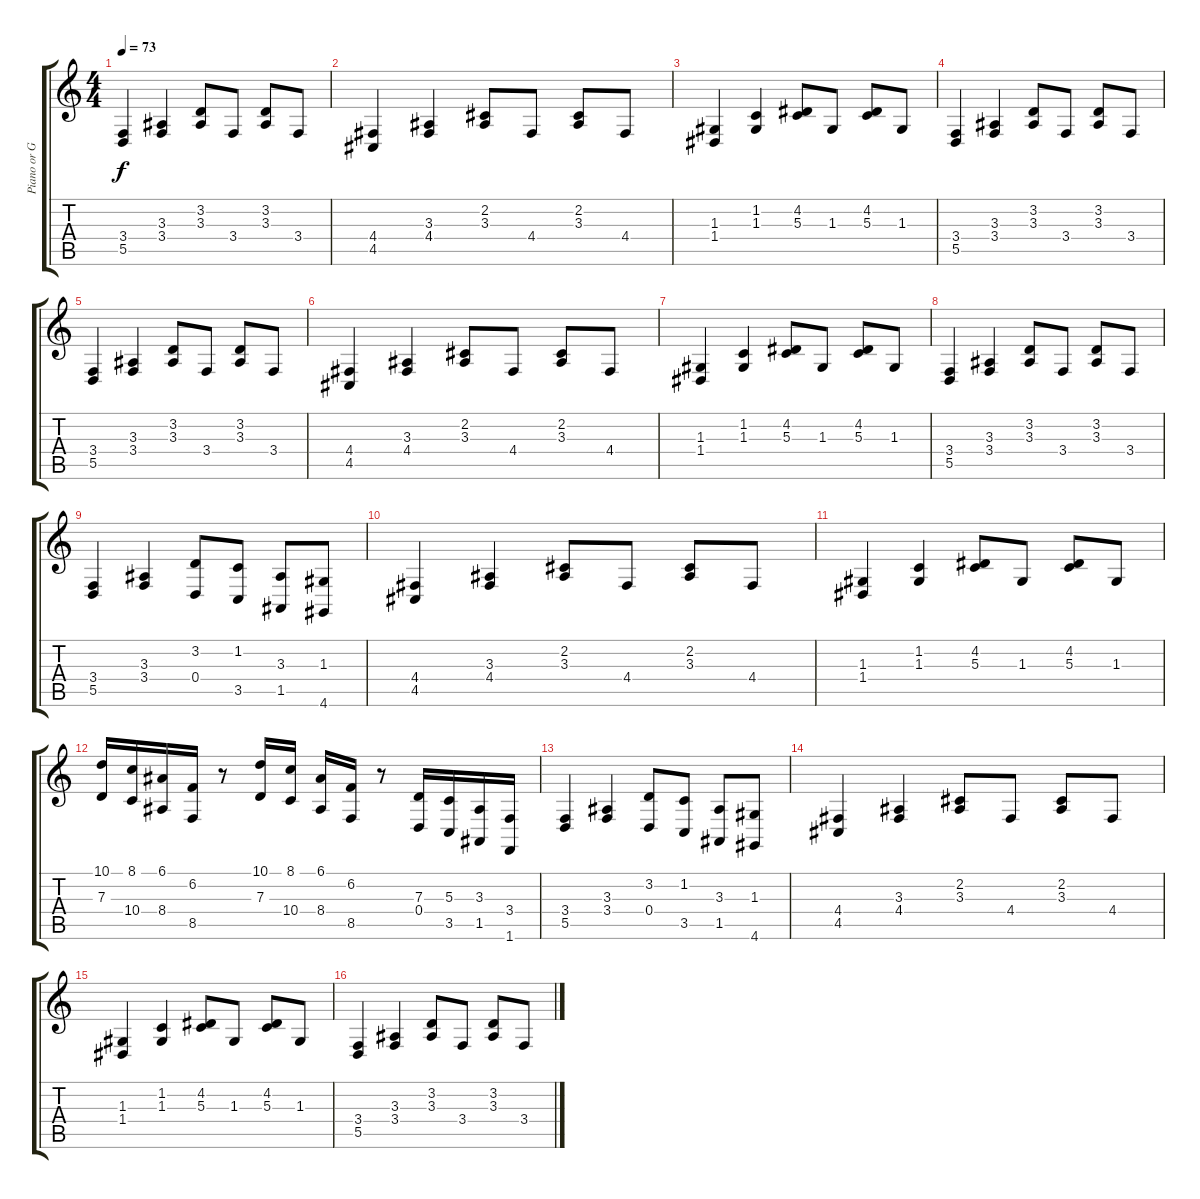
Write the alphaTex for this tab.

\track ("Piano or Guitar" "Piano or G") {instrument electricgrandpiano}
\staff {score tabs}
\tuning (E4 B3 G3 D3 A2 E2) {hide}
\ts (4 4)
\tempo 73
\clef g2
\ks c
(3.4 5.5).4{dy f} (3.3 3.4).4 (3.2 3.3).8 3.4.8 (3.2 3.3).8 3.4.8 |
(4.4 4.5).4 (3.3 4.4).4 (2.2 3.3).8 4.4.8 (2.2 3.3).8 4.4.8 |
(1.3 1.4).4 (1.2 1.3).4 (4.2 5.3).8 1.3.8 (4.2 5.3).8 1.3.8 |
(3.4 5.5).4 (3.3 3.4).4 (3.2 3.3).8 3.4.8 (3.2 3.3).8 3.4.8 |
(3.4 5.5).4 (3.3 3.4).4 (3.2 3.3).8 3.4.8 (3.2 3.3).8 3.4.8 |
(4.4 4.5).4 (3.3 4.4).4 (2.2 3.3).8 4.4.8 (2.2 3.3).8 4.4.8 |
(1.3 1.4).4 (1.2 1.3).4 (4.2 5.3).8 1.3.8 (4.2 5.3).8 1.3.8 |
(3.4 5.5).4 (3.3 3.4).4 (3.2 3.3).8 3.4.8 (3.2 3.3).8 3.4.8 |
(3.4 5.5).4 (3.3 3.4).4 (3.2 0.4).8 (1.2 3.5).8 (3.3 1.5).8 (1.3 4.6).8 |
(4.4 4.5).4 (3.3 4.4).4 (2.2 3.3).8 4.4.8 (2.2 3.3).8 4.4.8 |
(1.3 1.4).4 (1.2 1.3).4 (4.2 5.3).8 1.3.8 (4.2 5.3).8 1.3.8 |
(10.1 7.3).16 (8.1 10.4).16 (6.1 8.4).16 (6.2 8.5).16 r.8 (10.1 7.3).16 (8.1 10.4).16 (6.1 8.4).16 (6.2 8.5).16 r.8 (7.3 0.4).16 (5.3 3.5).16 (3.3 1.5).16 (3.4 1.6).16 |
(3.4 5.5).4 (3.3 3.4).4 (3.2 0.4).8 (1.2 3.5).8 (3.3 1.5).8 (1.3 4.6).8 |
(4.4 4.5).4 (3.3 4.4).4 (2.2 3.3).8 4.4.8 (2.2 3.3).8 4.4.8 |
(1.3 1.4).4 (1.2 1.3).4 (4.2 5.3).8 1.3.8 (4.2 5.3).8 1.3.8 |
(3.4 5.5).4 (3.3 3.4).4 (3.2 3.3).8 3.4.8 (3.2 3.3).8 3.4.8
